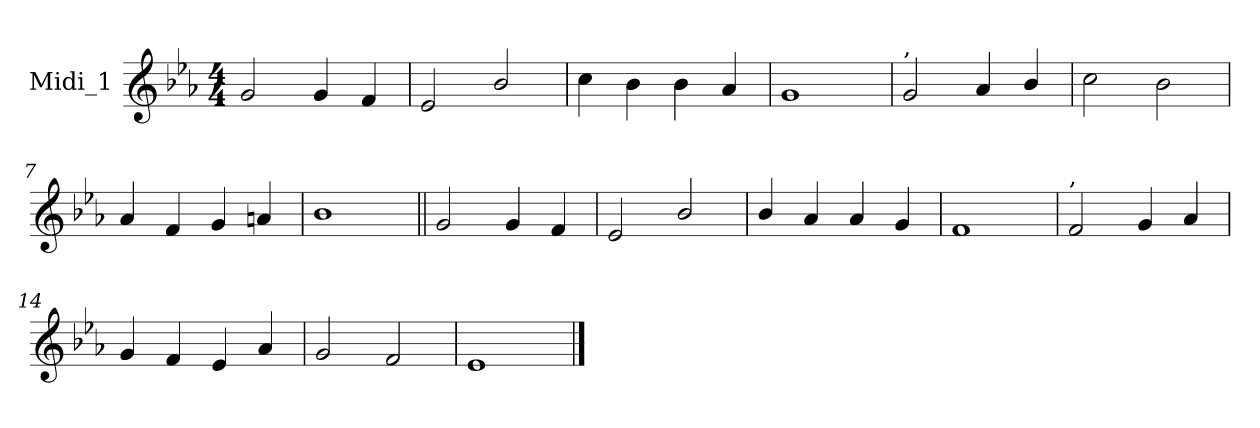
**kern
*part1
*staff1
*I"Midi_1
*clefG2
*k[b-e-a-]
*E-:
*M4/4
=1
2g
4g
4f
=2
2e-
2b-/
=3
4cc
4b-
4b-
4a-
=4
1g
=5
!LO:TX:a:t=,
2g
4a-
4b-/
!!LO:LB:g=z
=6
2cc
2b-
=7
4a-
4f
4g
4an
=8
1b-
=9||
2g
4g
4f
=10
2e-
2b-/
!!LO:LB:g=z
=11
4b-/
4a-
4a-
4g
=12
1f
=13
!LO:TX:a:t=,
2f
4g
4a-
=14
4g
4f
4e-
4a-
=15
2g
2f
=16
1e-
==
*-
